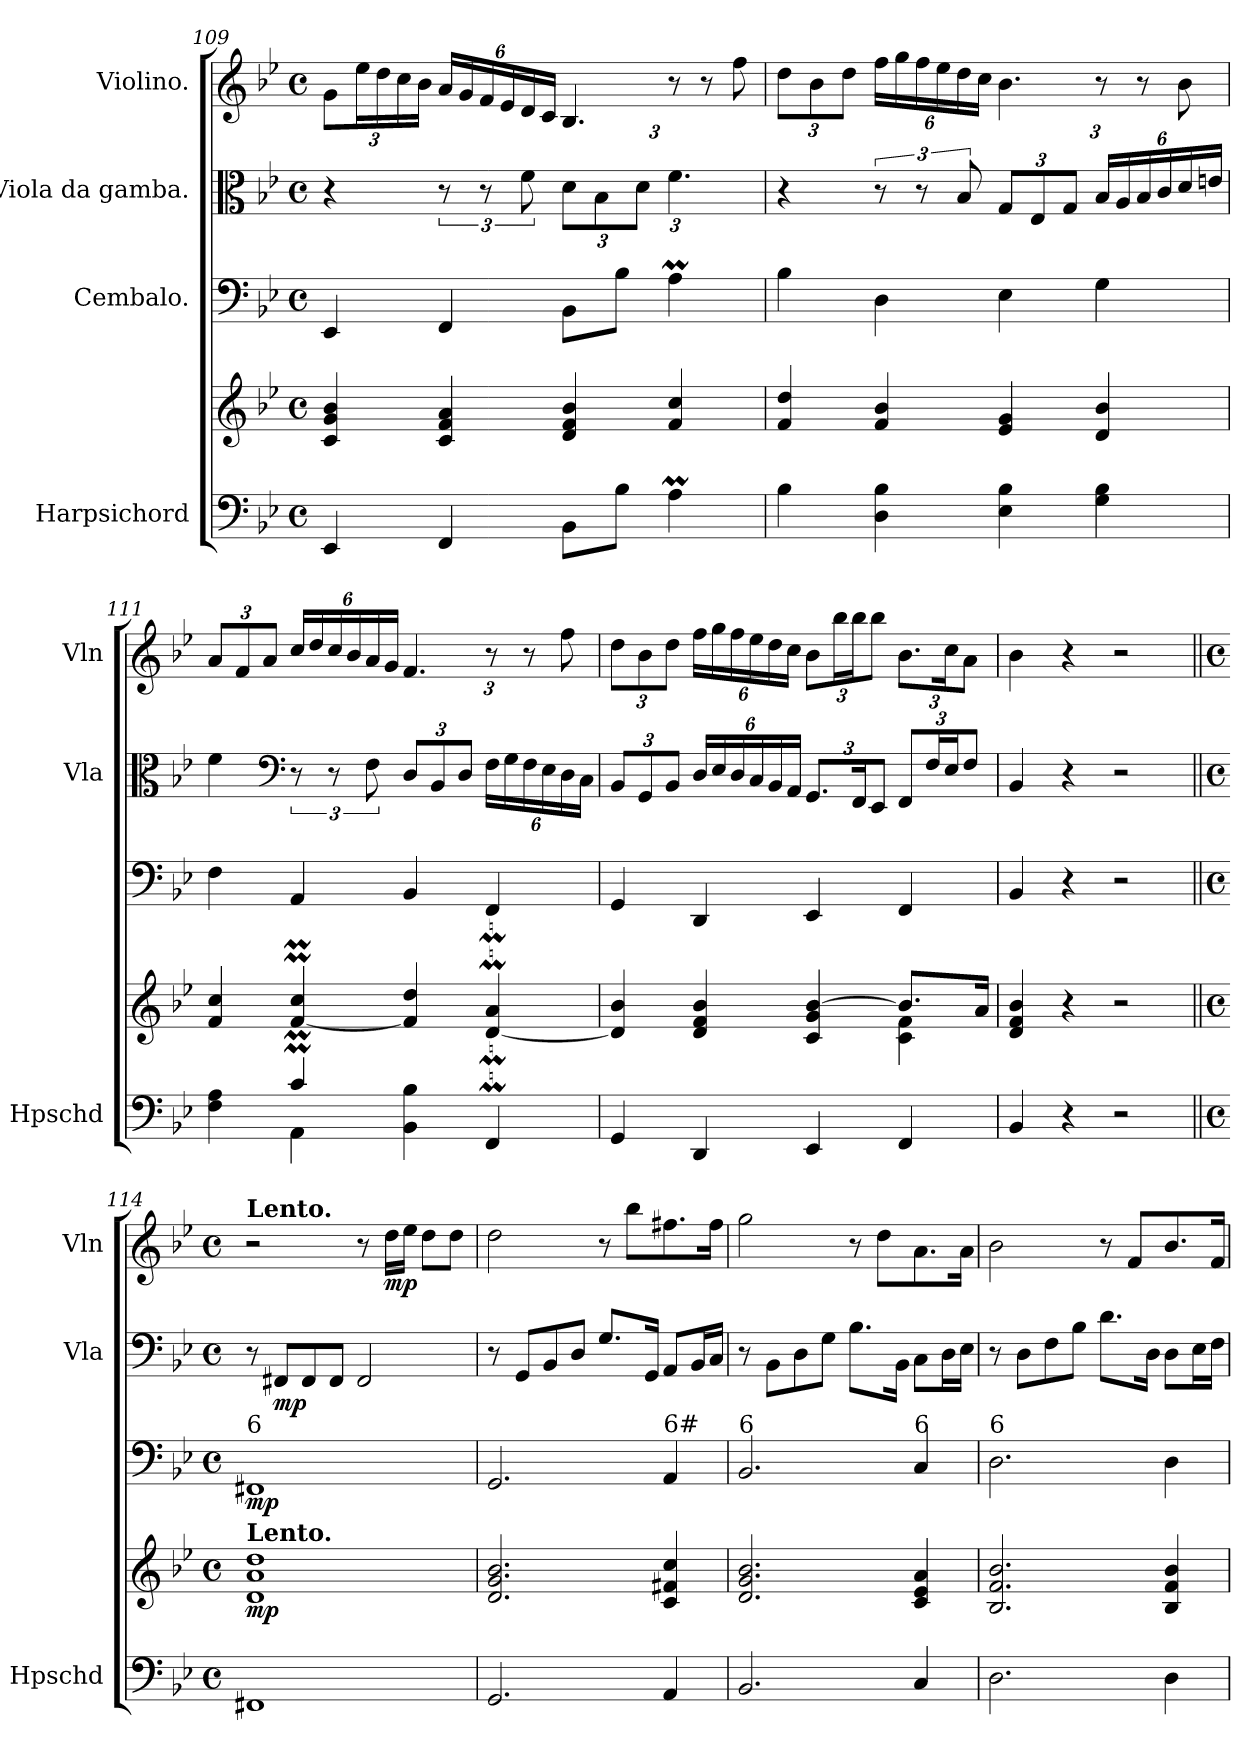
**kern	**kern	**dynam	**kern	**dynam	**kern	**dynam	**kern	**dynam
*part4	*part4	*part4	*part3	*part3	*part2	*part2	*part1	*part1
*staff5	*staff4	*staff4/5	*staff3	*staff3	*staff2	*staff2	*staff1	*staff1
*I"Harpsichord	*	*	*I"Cembalo.	*	*I"Viola da gamba.	*	*I"Violino.	*
*I'Hpschd	*	*	*	*	*I'Vla	*	*I'Vln	*
*clefF4	*clefG2	*	*clefF4	*	*clefC3	*	*clefG2	*
*k[b-e-]	*k[b-e-]	*	*k[b-e-]	*	*k[b-e-]	*	*k[b-e-]	*
*M4/4	*M4/4	*	*M4/4	*	*M4/4	*	*M4/4	*
*met(c)	*met(c)	*	*met(c)	*	*met(c)	*	*met(c)	*
*	*	*	*	*	*	*	*Xbrackettup	*
=109	=109	=109	=109	=109	=109	=109	=109	=109
4EE-/	4c/ 4g/ 4b-/	.	4EE-/	.	4r	.	12g\L	.
.	.	.	.	.	.	.	24ee-\L	.
.	.	.	.	.	.	.	24dd\	.
.	.	.	.	.	.	.	24cc\	.
.	.	.	.	.	.	.	24b-\JJ	.
4FF/	4c/ 4f/ 4a/	.	4FF/	.	12r	.	24a/LL	.
.	.	.	.	.	.	.	24g/	.
.	.	.	.	.	12r	.	24f/	.
.	.	.	.	.	.	.	24e-/	.
.	.	.	.	.	12f\	.	24d/	.
.	.	.	.	.	.	.	24c/JJ	.
*	*	*	*	*	*Xbrackettup	*	*	*
8BB-\L	4d/ 4f/ 4b-/	.	8BB-\L	.	12d\L	.	6.B-/	.
.	.	.	.	.	12B-\	.	.	.
8B-\J	.	.	8B-\J	.	.	.	.	.
.	.	.	.	.	12d\J	.	.	.
*	*	*	*	*	*	*	*brackettup	*
4Am\	4f/ 4cc/	.	4Am\	.	6.f\	.	12r	.
.	.	.	.	.	.	.	12r	.
.	.	.	.	.	.	.	12ff\	.
=110	=110	=110	=110	=110	=110	=110	=110	=110
*	*	*	*	*	*	*	*Xbrackettup	*
4B-\	4f/ 4dd/	.	4B-\	.	4r	.	12dd\L	.
.	.	.	.	.	.	.	12b-\	.
.	.	.	.	.	.	.	12dd\J	.
*	*	*	*	*	*brackettup	*	*	*
4D\ 4B-\	4f/ 4b-/	.	4D\	.	12r	.	24ff\LL	.
.	.	.	.	.	.	.	24gg\	.
.	.	.	.	.	12r	.	24ff\	.
.	.	.	.	.	.	.	24ee-\	.
.	.	.	.	.	12B-/	.	24dd\	.
.	.	.	.	.	.	.	24cc\JJ	.
*	*	*	*	*	*Xbrackettup	*	*	*
4E-\ 4B-\	4e-/ 4g/	.	4E-\	.	12G/L	.	6.b-\	.
.	.	.	.	.	12E-/	.	.	.
.	.	.	.	.	12G/J	.	.	.
*	*	*	*	*	*brackettup	*	*brackettup	*
4G\ 4B-\	4d/ 4b-/	.	4G\	.	24B-/LL	.	12r	.
.	.	.	.	.	24A/	.	.	.
.	.	.	.	.	24B-/	.	12r	.
.	.	.	.	.	24c/	.	.	.
.	.	.	.	.	24d/	.	12b-\	.
.	.	.	.	.	24en/JJ	.	.	.
!!LO:PB:g=z
=111	=111	=111	=111	=111	=111	=111	=111	=111
*^	*	*	*	*	*	*	*	*
*	*	*	*	*	*	*	*	*Xbrackettup	*
4F\ 4A\	4ryy	4f/ 4cc/	.	4F\	.	4f\	.	12a/L	.
.	.	.	.	.	.	.	.	12f/	.
.	.	.	.	.	.	.	.	12a/J	.
*	*	*	*	*	*	*clefF4	*	*	*
4c/	4AA\	[4f/M 4cc/M	.	4AA/	.	12r	.	24cc/LL	.
.	.	.	.	.	.	.	.	24dd/	.
.	.	.	.	.	.	12r	.	24cc/	.
.	.	.	.	.	.	.	.	24b-/	.
.	.	.	.	.	.	12F\	.	24a/	.
.	.	.	.	.	.	.	.	24g/JJ	.
*	*	*	*	*	*	*Xbrackettup	*	*	*
4BB-\ 4B-\	2ryy	4f/] 4dd/	.	4BB-/	.	12D/L	.	6.f/	.
.	.	.	.	.	.	12BB-/	.	.	.
.	.	.	.	.	.	12D/J	.	.	.
*	*	*	*	*	*	*	*	*brackettup	*
4FF/	.	[4d/M 4a/M	.	4FF/	.	24F\LL	.	12r	.
.	.	.	.	.	.	24G\	.	.	.
.	.	.	.	.	.	24F\	.	12r	.
.	.	.	.	.	.	24E-\	.	.	.
.	.	.	.	.	.	24D\	.	12ff\	.
.	.	.	.	.	.	24C\JJ	.	.	.
*v	*v	*	*	*	*	*	*	*	*
=112	=112	=112	=112	=112	=112	=112	=112	=112
*	*^	*	*	*	*	*	*	*
*	*	*	*	*	*	*	*	*Xbrackettup	*
4GG/	4d/] 4b-/	2.ryy	.	4GG/	.	12BB-/L	.	12dd\L	.
.	.	.	.	.	.	12GG/	.	12b-\	.
.	.	.	.	.	.	12BB-/J	.	12dd\J	.
4DD/	4d/ 4f/ 4b-/	.	.	4DD/	.	24D/LL	.	24ff\LL	.
.	.	.	.	.	.	24E-/	.	24gg\	.
.	.	.	.	.	.	24D/	.	24ff\	.
.	.	.	.	.	.	24C/	.	24ee-\	.
.	.	.	.	.	.	24BB-/	.	24dd\	.
.	.	.	.	.	.	24AA/JJ	.	24cc\JJ	.
*	*	*	*	*	*	*	*	*MM80	*
4EE-/	4c/ 4g/ [4b-/	.	.	4EE-/	.	12.GG/L	.	12b-\L	.
.	.	.	.	.	.	.	.	24bb-\L	.
.	.	.	.	.	.	24FF/K	.	24bb-\J	.
.	.	.	.	.	.	12EE-/J	.	12bb-\J	.
4FF/	8.b-/L]	4c\ 4f\	.	4FF/	.	12FF/L	.	12.b-\L	.
.	.	.	.	.	.	24F/L	.	.	.
.	.	.	.	.	.	24E-/J	.	24cc\K	.
.	.	.	.	.	.	12F/J	.	12a\J	.
.	16a/Jk	.	.	.	.	.	.	.	.
*	*v	*v	*	*	*	*	*	*	*
=113	=113	=113	=113	=113	=113	=113	=113	=113
4BB-/	4d/ 4f/ 4b-/	.	4BB-/	.	4BB-/	.	4b-\	.
4r	4r	.	4r	.	4r	.	4r	.
2r	2r	.	2r	.	2r	.	2r	.
!!LO:LB:g=z
=114||	=114||	=114||	=114||	=114||	=114||	=114||	=114||	=114||
*M4/4	*M4/4	*	*M4/4	*	*M4/4	*	*M4/4	*
*met(c)	*met(c)	*	*met(c)	*	*met(c)	*	*met(c)	*
*	*	*	*	*	*	*	*MM35	*
!	!	!	!	!	!	!	!LO:TX:a:B:t=Lento.	!
!	!	!	!LO:TX:a:t=6	!	!	!	!	!
!	!LO:TX:a:B:t=Lento.	!	!	!	!	!	!	!
!	!	!LO:DY:b	!	!LO:DY:b	!	!	!	!
1FF#X	1d 1a 1dd	mp	1FF#X	mp	8r	.	2r	.
!	!	!	!	!	!	!LO:DY:b	!	!
.	.	.	.	.	8FF#X/L	mp	.	.
.	.	.	.	.	8FF#/	.	.	.
.	.	.	.	.	8FF#/J	.	.	.
.	.	.	.	.	2FF#/	.	8r	.
!	!	!	!	!	!	!	!	!LO:DY:b
.	.	.	.	.	.	.	16dd\LL	mp
.	.	.	.	.	.	.	16ee-\JJ	.
.	.	.	.	.	.	.	8dd\L	.
.	.	.	.	.	.	.	8dd\J	.
=115	=115	=115	=115	=115	=115	=115	=115	=115
2.GG/	2.d/ 2.g/ 2.b-/	.	2.GG/	.	8r	.	2dd\	.
.	.	.	.	.	8GG/L	.	.	.
.	.	.	.	.	8BB-/	.	.	.
.	.	.	.	.	8D/J	.	.	.
.	.	.	.	.	8.G/L	.	8r	.
.	.	.	.	.	.	.	8bb-\L	.
.	.	.	.	.	16GG/Jk	.	.	.
!	!	!	!LO:TX:a:t=6#	!	!	!	!	!
4AA/	4c/ 4f#X/ 4cc/	.	4AA/	.	8AA/L	.	8.ff#X\	.
.	.	.	.	.	16BB-/L	.	.	.
.	.	.	.	.	16C/JJ	.	16ff#\Jk	.
=116	=116	=116	=116	=116	=116	=116	=116	=116
!	!	!	!LO:TX:a:t=6	!	!	!	!	!
2.BB-/	2.d/ 2.g/ 2.b-/	.	2.BB-/	.	8r	.	2gg\	.
.	.	.	.	.	8BB-\L	.	.	.
.	.	.	.	.	8D\	.	.	.
.	.	.	.	.	8G\J	.	.	.
.	.	.	.	.	8.B-\L	.	8r	.
.	.	.	.	.	.	.	8dd\L	.
.	.	.	.	.	16BB-\Jk	.	.	.
!	!	!	!LO:TX:a:t=6	!	!	!	!	!
4C/	4c/ 4e-/ 4a/	.	4C/	.	8C\L	.	8.a\	.
.	.	.	.	.	16D\L	.	.	.
.	.	.	.	.	16E-\JJ	.	16a\Jk	.
=117	=117	=117	=117	=117	=117	=117	=117	=117
!	!	!	!LO:TX:a:t=6	!	!	!	!	!
2.D\	2.B-/ 2.f/ 2.b-/	.	2.D\	.	8r	.	2b-\	.
.	.	.	.	.	8D\L	.	.	.
.	.	.	.	.	8F\	.	.	.
.	.	.	.	.	8B-\J	.	.	.
.	.	.	.	.	8.d\L	.	8r	.
.	.	.	.	.	.	.	8f/L	.
.	.	.	.	.	16D\Jk	.	.	.
4D\	4B-/ 4f/ 4b-/	.	4D\	.	8D\L	.	8.b-/	.
.	.	.	.	.	16E-\L	.	.	.
.	.	.	.	.	16F\JJ	.	16f/Jk	.
=	=	=	=	=	=	=	=	=
*-	*-	*-	*-	*-	*-	*-	*-	*-
